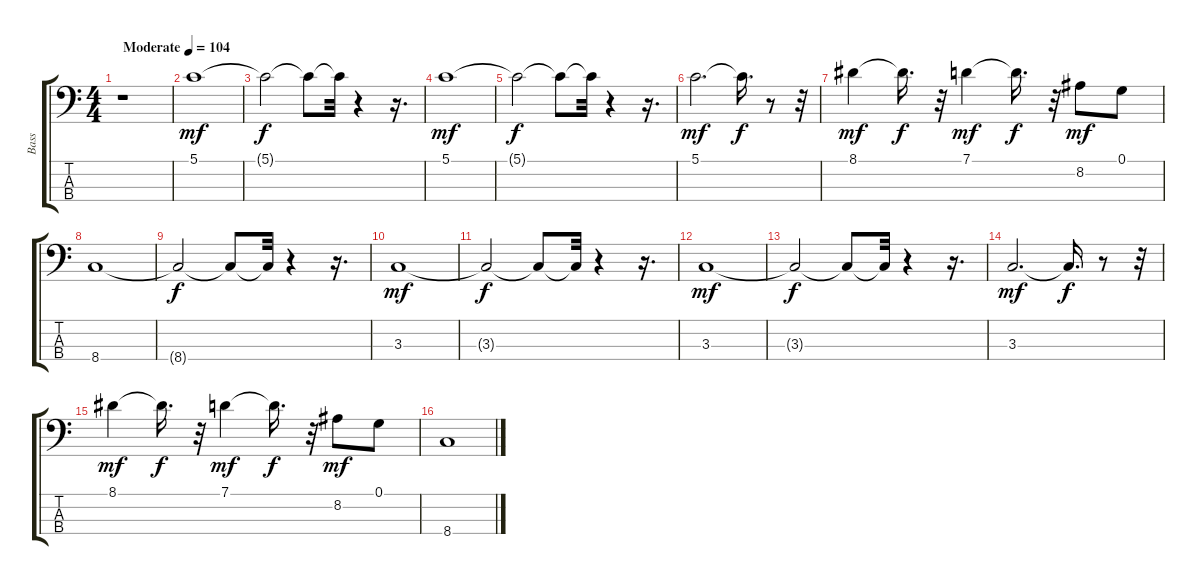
\track ("Bass" "Bass") {instrument electricbassfinger}
\staff {score tabs}
\tuning (G2 D2 A1 E1) {hide}
\ts (4 4)
\tempo (104 "Moderate")
\clef f4
\ks c
r.1{dy mf instrument electricbassfinger} |
5.1.1 |
5.1{t}.2{dy f} 5.1{t}.8 5.1{t}.32 r.4 r.16{d} |
5.1.1{dy mf} |
5.1{t}.2{dy f} 5.1{t}.8 5.1{t}.32 r.4 r.16{d} |
5.1.2{d dy mf} 5.1{t}.16{d dy f} r.8 r.32 |
8.1.4{dy mf} 8.1{t}.16{d dy f} r.32 7.1.4{dy mf} 7.1{t}.16{d dy f} r.32 8.2.8{dy mf} 0.1.8 |
8.4.1 |
8.4{t}.2{dy f} 8.4{t}.8 8.4{t}.32 r.4 r.16{d} |
3.3.1{dy mf} |
3.3{t}.2{dy f} 3.3{t}.8 3.3{t}.32 r.4 r.16{d} |
3.3.1{dy mf} |
3.3{t}.2{dy f} 3.3{t}.8 3.3{t}.32 r.4 r.16{d} |
3.3.2{d dy mf} 3.3{t}.16{d dy f} r.8 r.32 |
8.1.4{dy mf} 8.1{t}.16{d dy f} r.32 7.1.4{dy mf} 7.1{t}.16{d dy f} r.32 8.2.8{dy mf} 0.1.8 |
8.4.1
